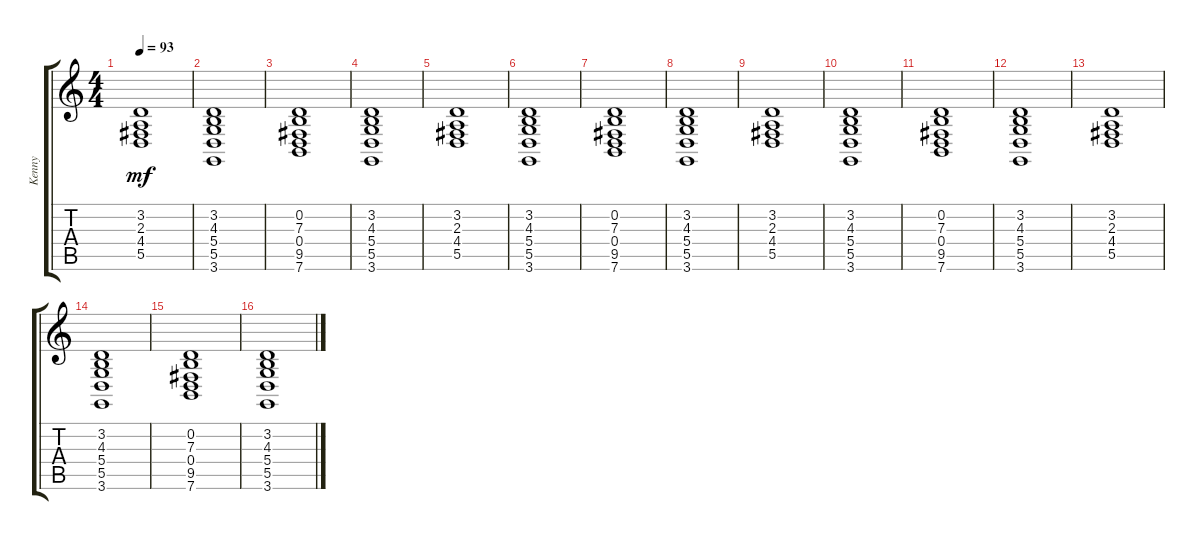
\track ("Kenny" "Kenny") {instrument pad2warm}
\staff {score tabs}
\tuning (E4 B3 G3 D3 A2 E2) {hide}
\ts (4 4)
\tempo 93
\clef g2
\ks c
(3.2 2.3 4.4 5.5).1{dy mf} |
(3.2 4.3 5.4 5.5 3.6).1 |
(0.2 7.3 0.4 9.5 7.6).1 |
(3.2 4.3 5.4 5.5 3.6).1 |
(3.2 2.3 4.4 5.5).1 |
(3.2 4.3 5.4 5.5 3.6).1 |
(0.2 7.3 0.4 9.5 7.6).1 |
(3.2 4.3 5.4 5.5 3.6).1 |
(3.2 2.3 4.4 5.5).1 |
(3.2 4.3 5.4 5.5 3.6).1 |
(0.2 7.3 0.4 9.5 7.6).1 |
(3.2 4.3 5.4 5.5 3.6).1 |
(3.2 2.3 4.4 5.5).1 |
(3.2 4.3 5.4 5.5 3.6).1 |
(0.2 7.3 0.4 9.5 7.6).1 |
(3.2 4.3 5.4 5.5 3.6).1
